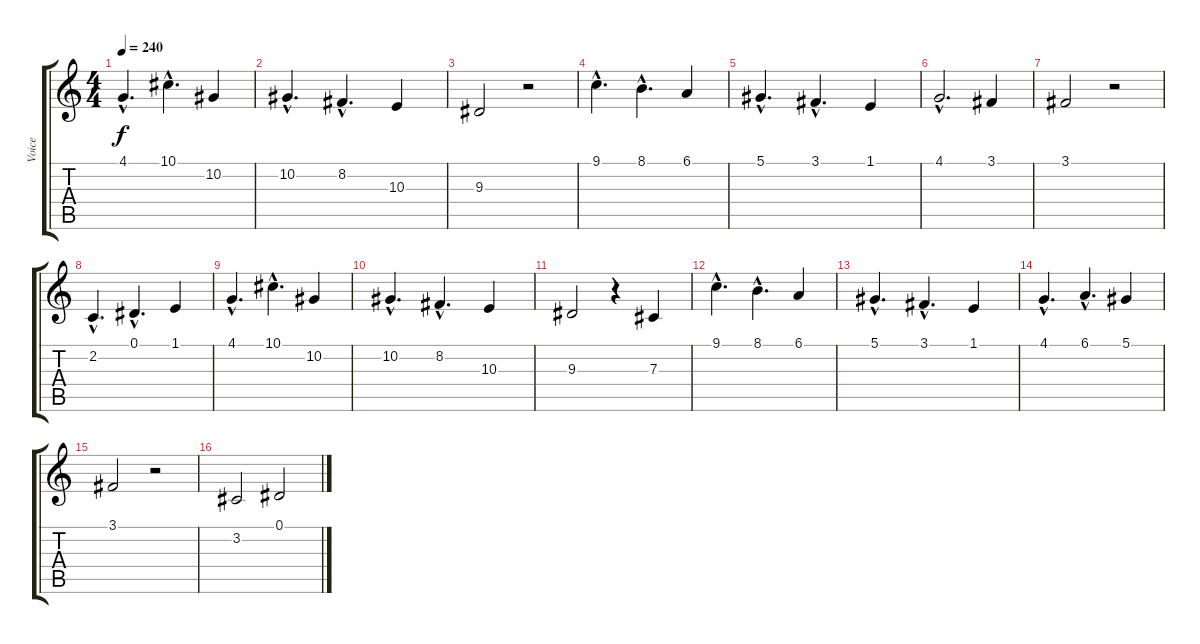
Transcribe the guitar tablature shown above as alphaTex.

\track ("Voice" "Voice") {instrument violin}
\staff {score tabs}
\tuning (Eb4 Bb3 Gb3 Db3 Ab2 Eb2) {hide}
\ts (4 4)
\tempo 240
\clef g2
\ks c
4.1{hac}.4{d dy f} 10.1{hac}.4{d} 10.2.4 |
10.2{hac}.4{d} 8.2{hac}.4{d} 10.3.4 |
9.3.2 r.2 |
9.1{hac}.4{d} 8.1{hac}.4{d} 6.1.4 |
5.1{hac}.4{d} 3.1{hac}.4{d} 1.1.4 |
4.1{hac}.2{d} 3.1.4 |
3.1.2 r.2 |
2.2{hac}.4{d} 0.1{hac}.4{d} 1.1.4 |
4.1{hac}.4{d} 10.1{hac}.4{d} 10.2.4 |
10.2{hac}.4{d} 8.2{hac}.4{d} 10.3.4 |
9.3.2 r.4 7.3.4 |
9.1{hac}.4{d} 8.1{hac}.4{d} 6.1.4 |
5.1{hac}.4{d} 3.1{hac}.4{d} 1.1.4 |
4.1{hac}.4{d} 6.1{hac}.4{d} 5.1.4 |
3.1.2 r.2 |
3.2.2 0.1.2
